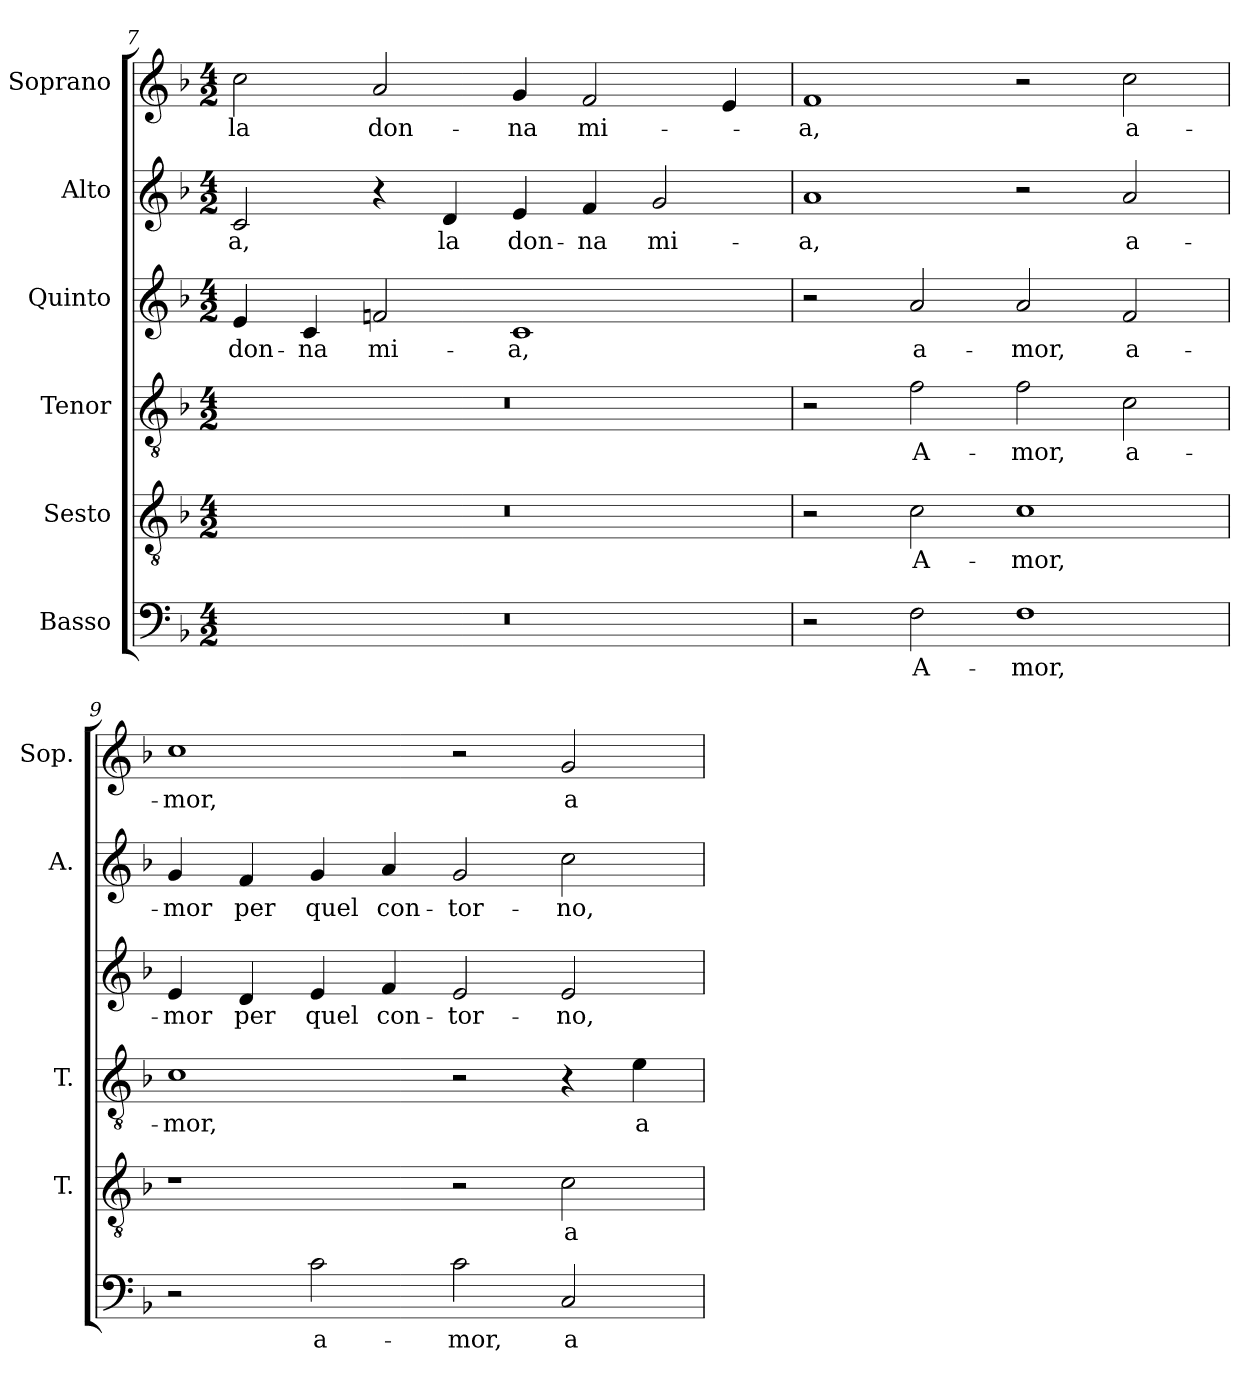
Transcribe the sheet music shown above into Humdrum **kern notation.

**kern	**text	**kern	**text	**kern	**text	**kern	**text	**kern	**text	**kern	**text
*part6	*part6	*part5	*part5	*part4	*part4	*part3	*part3	*part2	*part2	*part1	*part1
*staff6	*staff6	*staff5	*staff5	*staff4	*staff4	*staff3	*staff3	*staff2	*staff2	*staff1	*staff1
*I"Basso	*	*I"Sesto	*	*I"Tenor	*	*I"Quinto	*	*I"Alto	*	*I"Soprano	*
*	*	*I'T.	*	*I'T.	*	*	*	*I'A.	*	*I'Sop.	*
*clefF4	*	*clefGv2	*	*clefGv2	*	*clefG2	*	*clefG2	*	*clefG2	*
*	*	*ITrd7c12	*	*ITrd7c12	*	*	*	*	*	*	*
*k[b-]	*	*k[b-]	*	*k[b-]	*	*k[b-]	*	*k[b-]	*	*k[b-]	*
*F:	*	*F:	*	*F:	*	*F:	*	*F:	*	*F:	*
*M4/2	*	*M4/2	*	*M4/2	*	*M4/2	*	*M4/2	*	*M4/2	*
=7	=7	=7	=7	=7	=7	=7	=7	=7	=7	=7	=7
!LO:N:vis=1	!	!LO:N:vis=1	!	!LO:N:vis=1	!	!	!	!	!	!	!
!	!	!	!	!	!	!	!LO:LY:b:color=#000000	!	!	!	!
!	!	!	!	!	!	!	!	!	!LO:LY:b:color=#000000	!	!
!	!	!	!	!	!	!	!	!	!	!	!LO:LY:b:color=#000000
0r	.	0r	.	0r	.	4ei/	don-	2ci/	-a,	2cci\	la
!	!	!	!	!	!	!	!LO:LY:b:color=#000000	!	!	!	!
.	.	.	.	.	.	4ci/	-na	.	.	.	.
!	!	!	!	!	!	!	!LO:LY:b:color=#000000	!	!	!	!
!	!	!	!	!	!	!	!	!	!	!	!LO:LY:b:color=#000000
.	.	.	.	.	.	2fni/	mi-	4r	.	2ai/	don-
!	!	!	!	!	!	!	!	!	!LO:LY:b:color=#000000	!	!
.	.	.	.	.	.	.	.	4di/	la	.	.
!	!	!	!	!	!	!	!LO:LY:b:color=#000000	!	!	!	!
!	!	!	!	!	!	!	!	!	!LO:LY:b:color=#000000	!	!
!	!	!	!	!	!	!	!	!	!	!	!LO:LY:b:color=#000000
.	.	.	.	.	.	1ci	-a,	4ei/	don-	4gi/	-na
!	!	!	!	!	!	!	!	!	!LO:LY:b:color=#000000	!	!
!	!	!	!	!	!	!	!	!	!	!	!LO:LY:b:color=#000000
.	.	.	.	.	.	.	.	4fi/	-na	2fi/	mi-
!	!	!	!	!	!	!	!	!	!LO:LY:b:color=#000000	!	!
.	.	.	.	.	.	.	.	2gi/	mi-	.	.
.	.	.	.	.	.	.	.	.	.	4ei/	.
=8	=8	=8	=8	=8	=8	=8	=8	=8	=8	=8	=8
!	!	!	!	!	!	!	!	!	!LO:LY:b:color=#000000	!	!
!	!	!	!	!	!	!	!	!	!	!	!LO:LY:b:color=#000000
2r	.	2r	.	2r	.	2r	.	1ai	-a,	1fi	-a,
!	!LO:LY:b:color=#000000	!	!	!	!	!	!	!	!	!	!
!	!	!	!LO:LY:b:color=#000000	!	!	!	!	!	!	!	!
!	!	!	!	!	!LO:LY:b:color=#000000	!	!	!	!	!	!
!	!	!	!	!	!	!	!LO:LY:b:color=#000000	!	!	!	!
2Fi\	A-	2Ci\	A-	2Fi\	A-	2ai/	a-	.	.	.	.
!	!LO:LY:b:color=#000000	!	!	!	!	!	!	!	!	!	!
!	!	!	!LO:LY:b:color=#000000	!	!	!	!	!	!	!	!
!	!	!	!	!	!LO:LY:b:color=#000000	!	!	!	!	!	!
!	!	!	!	!	!	!	!LO:LY:b:color=#000000	!	!	!	!
1Fi	-mor,	1Ci	-mor,	2Fi\	-mor,	2ai/	-mor,	2r	.	2r	.
!	!	!	!	!	!LO:LY:b:color=#000000	!	!	!	!	!	!
!	!	!	!	!	!	!	!LO:LY:b:color=#000000	!	!	!	!
!	!	!	!	!	!	!	!	!	!LO:LY:b:color=#000000	!	!
!	!	!	!	!	!	!	!	!	!	!	!LO:LY:b:color=#000000
.	.	.	.	2Ci\	a-	2fi/	a-	2ai/	a-	2cci\	a-
=9	=9	=9	=9	=9	=9	=9	=9	=9	=9	=9	=9
!	!	!	!	!	!LO:LY:b:color=#000000	!	!	!	!	!	!
!	!	!	!	!	!	!	!LO:LY:b:color=#000000	!	!	!	!
!	!	!	!	!	!	!	!	!	!LO:LY:b:color=#000000	!	!
!	!	!	!	!	!	!	!	!	!	!	!LO:LY:b:color=#000000
2r	.	1r	.	1Ci	-mor,	4ei/	-mor	4gi/	-mor	1cci	-mor,
!	!	!	!	!	!	!	!LO:LY:b:color=#000000	!	!	!	!
!	!	!	!	!	!	!	!	!	!LO:LY:b:color=#000000	!	!
.	.	.	.	.	.	4di/	per	4fi/	per	.	.
!	!LO:LY:b:color=#000000	!	!	!	!	!	!	!	!	!	!
!	!	!	!	!	!	!	!LO:LY:b:color=#000000	!	!	!	!
!	!	!	!	!	!	!	!	!	!LO:LY:b:color=#000000	!	!
2ci\	a-	.	.	.	.	4ei/	quel	4gi/	quel	.	.
!	!	!	!	!	!	!	!LO:LY:b:color=#000000	!	!	!	!
!	!	!	!	!	!	!	!	!	!LO:LY:b:color=#000000	!	!
.	.	.	.	.	.	4fi/	con-	4ai/	con-	.	.
!	!LO:LY:b:color=#000000	!	!	!	!	!	!	!	!	!	!
!	!	!	!	!	!	!	!LO:LY:b:color=#000000	!	!	!	!
!	!	!	!	!	!	!	!	!	!LO:LY:b:color=#000000	!	!
2ci\	-mor,	2r	.	2r	.	2ei/	-tor-	2gi/	-tor-	2r	.
!	!LO:LY:b:color=#000000	!	!	!	!	!	!	!	!	!	!
!	!	!	!LO:LY:b:color=#000000	!	!	!	!	!	!	!	!
!	!	!	!	!	!	!	!LO:LY:b:color=#000000	!	!	!	!
!	!	!	!	!	!	!	!	!	!LO:LY:b:color=#000000	!	!
!	!	!	!	!	!	!	!	!	!	!	!LO:LY:b:color=#000000
2Ci/	a-	2Ci\	a-	4r	.	2ei/	-no,	2cci\	-no,	2gi/	a-
!	!	!	!	!	!LO:LY:b:color=#000000	!	!	!	!	!	!
.	.	.	.	4Ei\	a-	.	.	.	.	.	.
=	=	=	=	=	=	=	=	=	=	=	=
*-	*-	*-	*-	*-	*-	*-	*-	*-	*-	*-	*-
